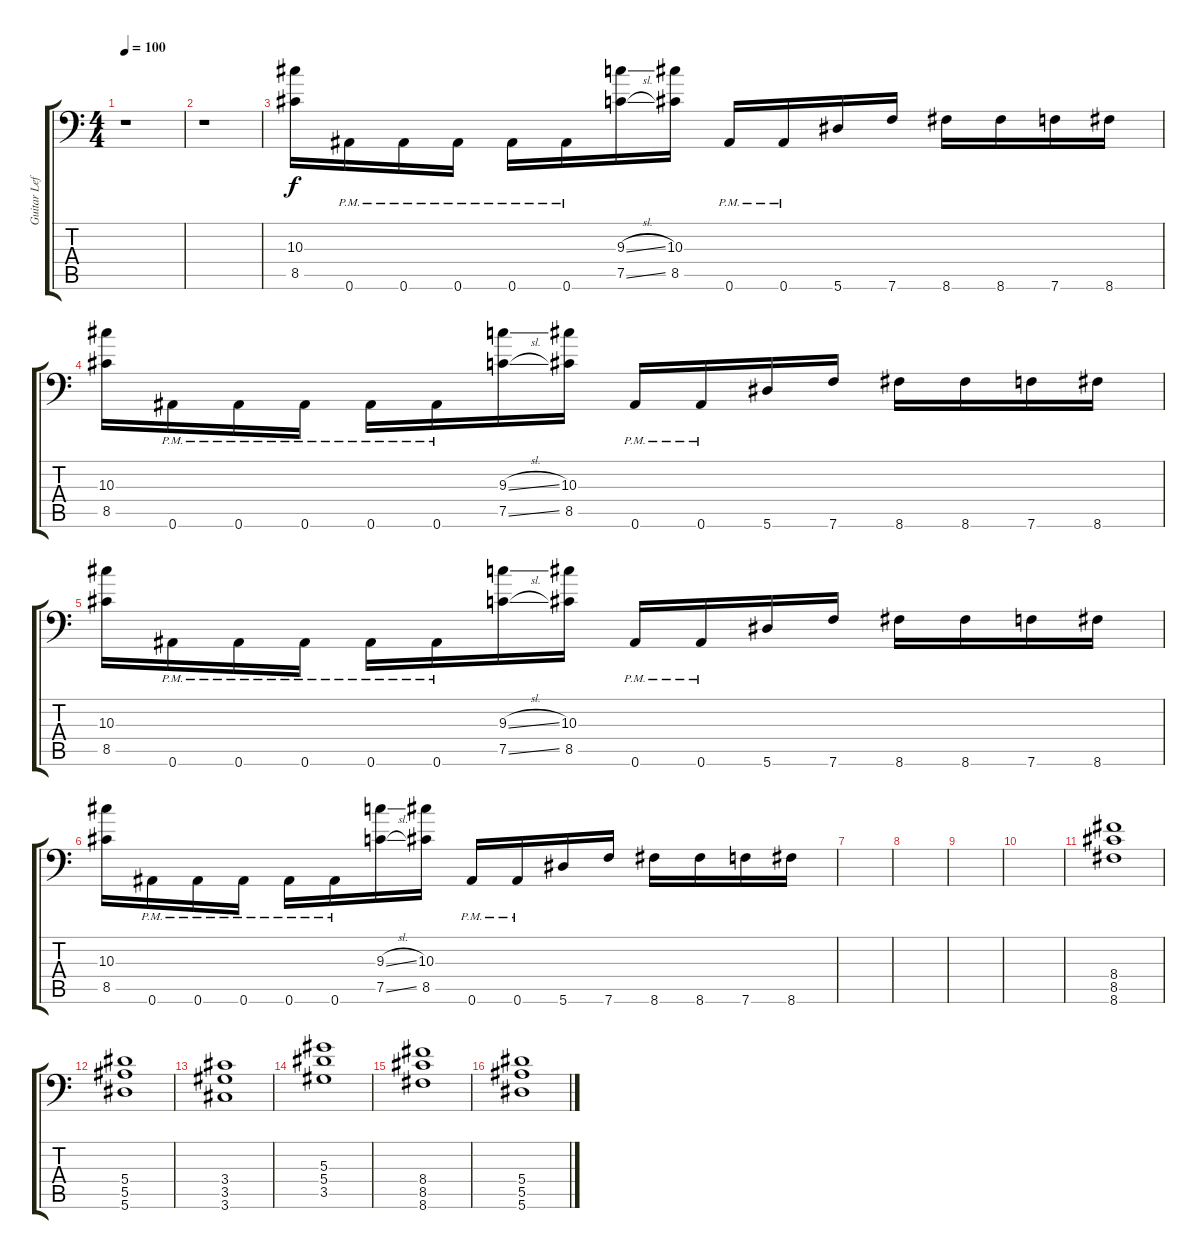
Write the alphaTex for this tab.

\track ("Guitar Left" "Guitar Lef") {instrument distortionguitar}
\staff {score tabs}
\tuning (C4 G3 Eb3 Bb2 F2 Bb1) {hide}
\ts (4 4)
\tempo 100
\clef f4
\ks c
r.1{dy f} |
r.1 |
(10.3 8.5).16 0.6{pm}.16 0.6{pm}.16 0.6{pm}.16 0.6{pm}.16 0.6{pm}.16 (9.3{sl} 7.5{sl}).16 (10.3 8.5).16 0.6{pm}.16 0.6{pm}.16 5.6.16 7.6.16 8.6.16 8.6.16 7.6.16 8.6.16 |
(10.3 8.5).16 0.6{pm}.16 0.6{pm}.16 0.6{pm}.16 0.6{pm}.16 0.6{pm}.16 (9.3{sl} 7.5{sl}).16 (10.3 8.5).16 0.6{pm}.16 0.6{pm}.16 5.6.16 7.6.16 8.6.16 8.6.16 7.6.16 8.6.16 |
(10.3 8.5).16 0.6{pm}.16 0.6{pm}.16 0.6{pm}.16 0.6{pm}.16 0.6{pm}.16 (9.3{sl} 7.5{sl}).16 (10.3 8.5).16 0.6{pm}.16 0.6{pm}.16 5.6.16 7.6.16 8.6.16 8.6.16 7.6.16 8.6.16 |
(10.3 8.5).16 0.6{pm}.16 0.6{pm}.16 0.6{pm}.16 0.6{pm}.16 0.6{pm}.16 (9.3{sl} 7.5{sl}).16 (10.3 8.5).16 0.6{pm}.16 0.6{pm}.16 5.6.16 7.6.16 8.6.16 8.6.16 7.6.16 8.6.16 |
|
|
|
|
(8.4 8.5 8.6).1 |
(5.4 5.5 5.6).1 |
(3.4 3.5 3.6).1 |
(5.3 5.4 3.5).1 |
(8.4 8.5 8.6).1 |
(5.4 5.5 5.6).1
